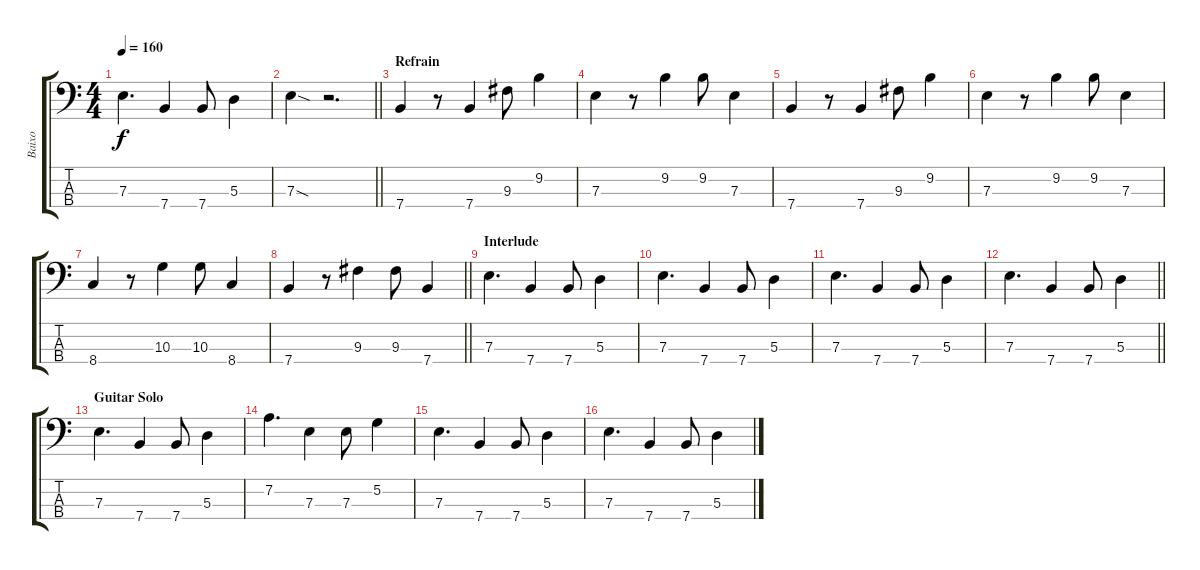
\track ("Baixo" "Baixo") {instrument electricbassfinger}
\staff {score tabs}
\tuning (G2 D2 A1 E1) {hide}
\ts (4 4)
\tempo 160
\clef f4
\ks c
7.3.4{d dy f} 7.4.4 7.4.8 5.3.4 |
\barLineRight lightlight
7.3{sod}.4 r.2{d} |
\section ("" "Refrain")
7.4.4 r.8 7.4.4 9.3.8 9.2.4 |
7.3.4 r.8 9.2.4 9.2.8 7.3.4 |
7.4.4 r.8 7.4.4 9.3.8 9.2.4 |
7.3.4 r.8 9.2.4 9.2.8 7.3.4 |
8.4.4 r.8 10.3.4 10.3.8 8.4.4 |
\barLineRight lightlight
7.4.4 r.8 9.3.4 9.3.8 7.4.4 |
\section ("" "Interlude")
7.3.4{d} 7.4.4 7.4.8 5.3.4 |
7.3.4{d} 7.4.4 7.4.8 5.3.4 |
7.3.4{d} 7.4.4 7.4.8 5.3.4 |
\barLineRight lightlight
7.3.4{d} 7.4.4 7.4.8 5.3.4 |
\section ("" "Guitar Solo")
7.3.4{d} 7.4.4 7.4.8 5.3.4 |
7.2.4{d} 7.3.4 7.3.8 5.2.4 |
7.3.4{d} 7.4.4 7.4.8 5.3.4 |
7.3.4{d} 7.4.4 7.4.8 5.3.4
